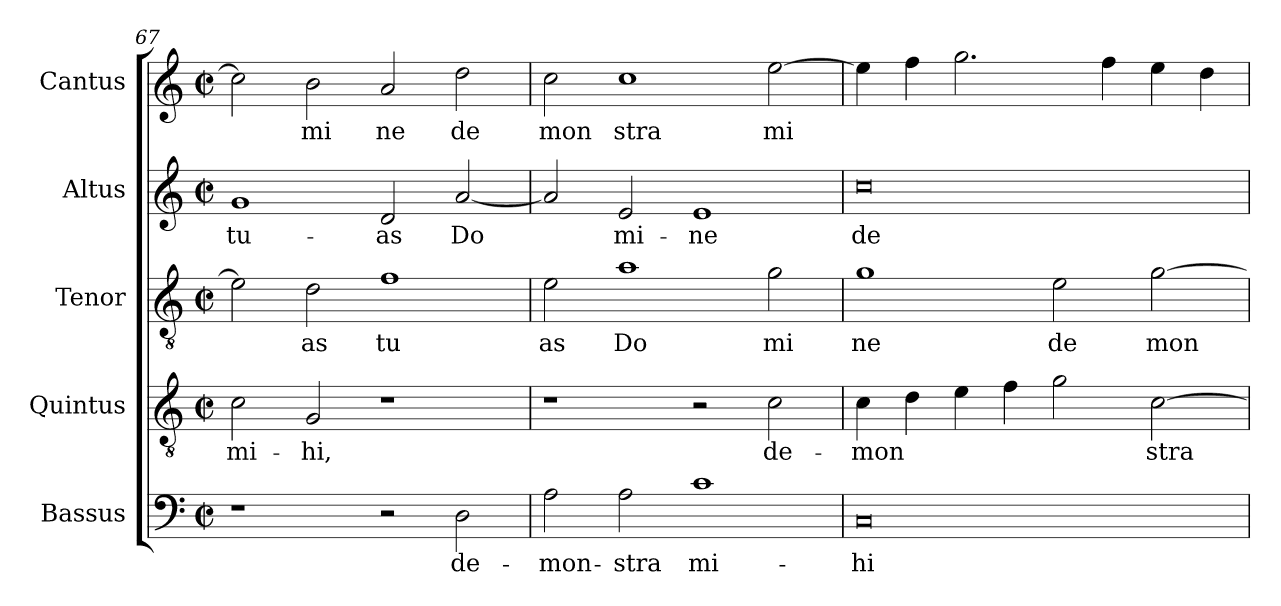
**kern	**text	**kern	**text	**kern	**text	**kern	**text	**kern	**text
*part5	*part5	*part4	*part4	*part3	*part3	*part2	*part2	*part1	*part1
*staff5	*staff5	*staff4	*staff4	*staff3	*staff3	*staff2	*staff2	*staff1	*staff1
*I"Bassus	*	*I"Quintus	*	*I"Tenor	*	*I"Altus	*	*I"Cantus	*
*clefF4	*	*clefGv2	*	*clefGv2	*	*clefG2	*	*clefG2	*
*k[]	*	*k[]	*	*k[]	*	*k[]	*	*k[]	*
*C:	*	*C:	*	*C:	*	*C:	*	*C:	*
*M2/2	*	*M2/2	*	*M2/2	*	*M2/2	*	*M2/2	*
*met(c|)	*	*met(c|)	*	*met(c|)	*	*met(c|)	*	*met(c|)	*
=67	=67	=67	=67	=67	=67	=67	=67	=67	=67
!	!	!	!LO:LY:b:cj	!	!LO:LY:b:cj	!	!LO:LY:b:cj	!	!LO:LY:b:cj
1r	.	2c\	mi-	2e\]	.	1g	tu-	2cc\]	.
!	!	!	!LO:LY:b:cj	!	!LO:LY:b:cj	!	!	!	!LO:LY:b:cj
.	.	2G/	-hi,	2d\	as	.	.	2b\	mi
!	!	!	!	!	!LO:LY:b:cj	!	!LO:LY:b:cj	!	!LO:LY:b:cj
2r	.	1r	.	1f	tu	2d/	-as	2a/	ne
!	!LO:LY:b:cj	!	!	!	!	!	!LO:LY:b:cj	!	!LO:LY:b:cj
2D\	de-	.	.	.	.	[<2a/	Do-	2dd\	de
=68	=68	=68	=68	=68	=68	=68	=68	=68	=68
!	!LO:LY:b:cj	!	!	!	!LO:LY:b:cj	!	!LO:LY:b:cj	!	!LO:LY:b:cj
2A\	-mon-	1r	.	2e\	as	2a/]	--	2cc\	mon
!	!LO:LY:b:cj	!	!	!	!LO:LY:b:cj	!	!LO:LY:b:cj	!	!LO:LY:b:cj
2A\	-stra	.	.	1a	Do	2e/	-mi-	1cc	stra
!	!LO:LY:b:cj	!	!	!	!	!	!LO:LY:b:cj	!	!
1c	mi-	2r	.	.	.	1e	-ne	.	.
!	!	!	!LO:LY:b:cj	!	!LO:LY:b:cj	!	!	!	!LO:LY:b:cj
.	.	2c\	de-	2g\	mi	.	.	[>2ee\	mi
=69	=69	=69	=69	=69	=69	=69	=69	=69	=69
!	!LO:LY:b:cj	!	!LO:LY:b:cj	!	!LO:LY:b:cj	!	!LO:LY:b:cj	!	!LO:LY:b:cj
0C	-hi	4c\	-mon-	1g	ne	0cc	de-	4ee\]	.
!	!	!	!LO:LY:b:cj	!	!	!	!	!	!LO:LY:b:cj
.	.	4d\	--	.	.	.	.	4ff\	.
!	!	!	!LO:LY:b:cj	!	!	!	!	!	!LO:LY:b:cj
.	.	4e\	--	.	.	.	.	2.gg\	.
!	!	!	!LO:LY:b:cj	!	!	!	!	!	!
.	.	4f\	--	.	.	.	.	.	.
!	!	!	!LO:LY:b:cj	!	!LO:LY:b:cj	!	!	!	!
.	.	2g\	--	2e\	de	.	.	.	.
!	!	!	!	!	!	!	!	!	!LO:LY:b:cj
.	.	.	.	.	.	.	.	4ff\	.
!	!	!	!LO:LY:b:cj	!	!LO:LY:b:cj	!	!	!	!LO:LY:b:cj
.	.	[<2c\	-stra	[<2g\	mon	.	.	4ee\	.
!	!	!	!	!	!	!	!	!	!LO:LY:b:cj
.	.	.	.	.	.	.	.	4dd\	.
=	=	=	=	=	=	=	=	=	=
*-	*-	*-	*-	*-	*-	*-	*-	*-	*-
